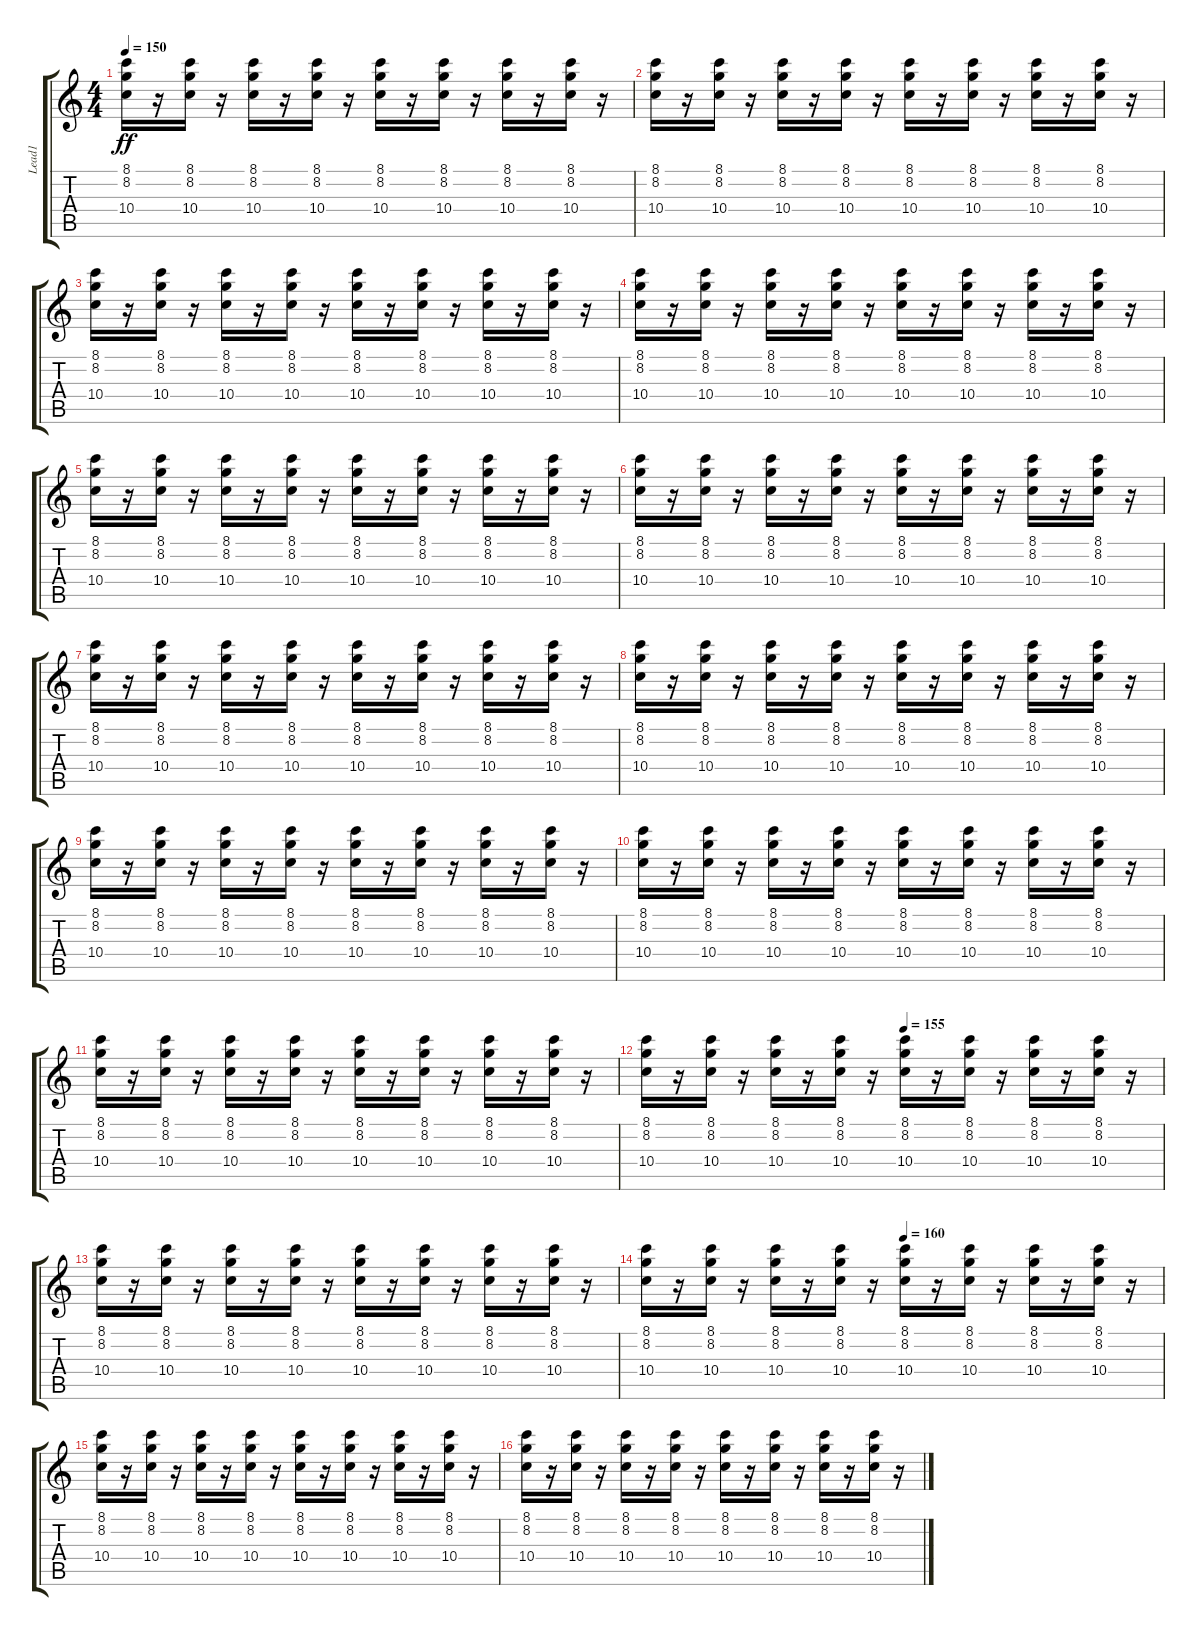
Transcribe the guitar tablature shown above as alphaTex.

\track ("Lead1" "Lead1") {instrument distortionguitar}
\staff {score tabs}
\tuning (E4 B3 G3 D3 A2 E2) {hide}
\ts (4 4)
\tempo 150
\clef g2
\ks c
(8.1 8.2 10.4).16{dy ff} r.16 (8.1 8.2 10.4).16 r.16 (8.1 8.2 10.4).16 r.16 (8.1 8.2 10.4).16 r.16 (8.1 8.2 10.4).16 r.16 (8.1 8.2 10.4).16 r.16 (8.1 8.2 10.4).16 r.16 (8.1 8.2 10.4).16 r.16 |
(8.1 8.2 10.4).16 r.16 (8.1 8.2 10.4).16 r.16 (8.1 8.2 10.4).16 r.16 (8.1 8.2 10.4).16 r.16 (8.1 8.2 10.4).16 r.16 (8.1 8.2 10.4).16 r.16 (8.1 8.2 10.4).16 r.16 (8.1 8.2 10.4).16 r.16 |
(8.1 8.2 10.4).16 r.16 (8.1 8.2 10.4).16 r.16 (8.1 8.2 10.4).16 r.16 (8.1 8.2 10.4).16 r.16 (8.1 8.2 10.4).16 r.16 (8.1 8.2 10.4).16 r.16 (8.1 8.2 10.4).16 r.16 (8.1 8.2 10.4).16 r.16 |
(8.1 8.2 10.4).16 r.16 (8.1 8.2 10.4).16 r.16 (8.1 8.2 10.4).16 r.16 (8.1 8.2 10.4).16 r.16 (8.1 8.2 10.4).16 r.16 (8.1 8.2 10.4).16 r.16 (8.1 8.2 10.4).16 r.16 (8.1 8.2 10.4).16 r.16 |
(8.1 8.2 10.4).16 r.16 (8.1 8.2 10.4).16 r.16 (8.1 8.2 10.4).16 r.16 (8.1 8.2 10.4).16 r.16 (8.1 8.2 10.4).16 r.16 (8.1 8.2 10.4).16 r.16 (8.1 8.2 10.4).16 r.16 (8.1 8.2 10.4).16 r.16 |
(8.1 8.2 10.4).16 r.16 (8.1 8.2 10.4).16 r.16 (8.1 8.2 10.4).16 r.16 (8.1 8.2 10.4).16 r.16 (8.1 8.2 10.4).16 r.16 (8.1 8.2 10.4).16 r.16 (8.1 8.2 10.4).16 r.16 (8.1 8.2 10.4).16 r.16 |
(8.1 8.2 10.4).16 r.16 (8.1 8.2 10.4).16 r.16 (8.1 8.2 10.4).16 r.16 (8.1 8.2 10.4).16 r.16 (8.1 8.2 10.4).16 r.16 (8.1 8.2 10.4).16 r.16 (8.1 8.2 10.4).16 r.16 (8.1 8.2 10.4).16 r.16 |
(8.1 8.2 10.4).16 r.16 (8.1 8.2 10.4).16 r.16 (8.1 8.2 10.4).16 r.16 (8.1 8.2 10.4).16 r.16 (8.1 8.2 10.4).16 r.16 (8.1 8.2 10.4).16 r.16 (8.1 8.2 10.4).16 r.16 (8.1 8.2 10.4).16 r.16 |
(8.1 8.2 10.4).16 r.16 (8.1 8.2 10.4).16 r.16 (8.1 8.2 10.4).16 r.16 (8.1 8.2 10.4).16 r.16 (8.1 8.2 10.4).16 r.16 (8.1 8.2 10.4).16 r.16 (8.1 8.2 10.4).16 r.16 (8.1 8.2 10.4).16 r.16 |
(8.1 8.2 10.4).16 r.16 (8.1 8.2 10.4).16 r.16 (8.1 8.2 10.4).16 r.16 (8.1 8.2 10.4).16 r.16 (8.1 8.2 10.4).16 r.16 (8.1 8.2 10.4).16 r.16 (8.1 8.2 10.4).16 r.16 (8.1 8.2 10.4).16 r.16 |
(8.1 8.2 10.4).16 r.16 (8.1 8.2 10.4).16 r.16 (8.1 8.2 10.4).16 r.16 (8.1 8.2 10.4).16 r.16 (8.1 8.2 10.4).16 r.16 (8.1 8.2 10.4).16 r.16 (8.1 8.2 10.4).16 r.16 (8.1 8.2 10.4).16 r.16 |
\tempo (155 0.5)
(8.1 8.2 10.4).16 r.16 (8.1 8.2 10.4).16 r.16 (8.1 8.2 10.4).16 r.16 (8.1 8.2 10.4).16 r.16 (8.1 8.2 10.4).16 r.16 (8.1 8.2 10.4).16 r.16 (8.1 8.2 10.4).16 r.16 (8.1 8.2 10.4).16 r.16 |
(8.1 8.2 10.4).16 r.16 (8.1 8.2 10.4).16 r.16 (8.1 8.2 10.4).16 r.16 (8.1 8.2 10.4).16 r.16 (8.1 8.2 10.4).16 r.16 (8.1 8.2 10.4).16 r.16 (8.1 8.2 10.4).16 r.16 (8.1 8.2 10.4).16 r.16 |
\tempo (160 0.5)
(8.1 8.2 10.4).16 r.16 (8.1 8.2 10.4).16 r.16 (8.1 8.2 10.4).16 r.16 (8.1 8.2 10.4).16 r.16 (8.1 8.2 10.4).16 r.16 (8.1 8.2 10.4).16 r.16 (8.1 8.2 10.4).16 r.16 (8.1 8.2 10.4).16 r.16 |
(8.1 8.2 10.4).16 r.16 (8.1 8.2 10.4).16 r.16 (8.1 8.2 10.4).16 r.16 (8.1 8.2 10.4).16 r.16 (8.1 8.2 10.4).16 r.16 (8.1 8.2 10.4).16 r.16 (8.1 8.2 10.4).16 r.16 (8.1 8.2 10.4).16 r.16 |
(8.1 8.2 10.4).16 r.16 (8.1 8.2 10.4).16 r.16 (8.1 8.2 10.4).16 r.16 (8.1 8.2 10.4).16 r.16 (8.1 8.2 10.4).16 r.16 (8.1 8.2 10.4).16 r.16 (8.1 8.2 10.4).16 r.16 (8.1 8.2 10.4).16 r.16
